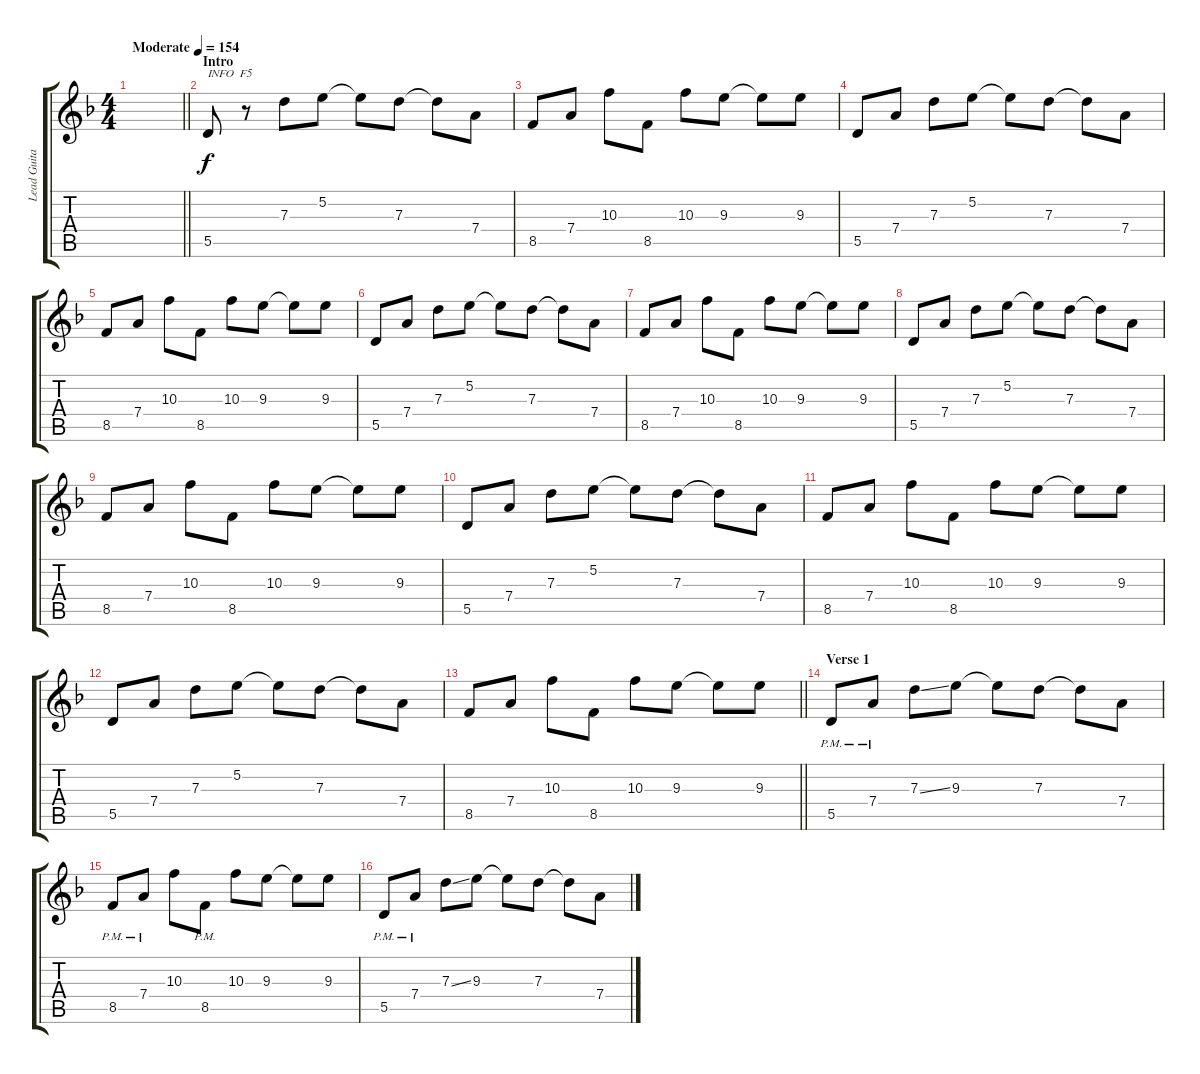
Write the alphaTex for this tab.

\track ("Lead Guitar" "Lead Guita") {instrument distortionguitar}
\staff {score tabs}
\tuning (E4 B3 G3 D3 A2 D2) {hide}
\ts (4 4)
\tempo (154 "Moderate")
\clef g2
\barLineRight lightlight
\ks f
|
\section ("" "Intro")
5.5.8{txt "INFO  F5"} r.8 7.3.8 5.2.8 5.2{t}.8 7.3.8 7.3{t}.8 7.4.8 |
8.5.8 7.4.8 10.3.8 8.5.8 10.3.8 9.3.8 9.3{t}.8 9.3.8 |
5.5.8 7.4.8 7.3.8 5.2.8 5.2{t}.8 7.3.8 7.3{t}.8 7.4.8 |
8.5.8 7.4.8 10.3.8 8.5.8 10.3.8 9.3.8 9.3{t}.8 9.3.8 |
5.5.8 7.4.8 7.3.8 5.2.8 5.2{t}.8 7.3.8 7.3{t}.8 7.4.8 |
8.5.8 7.4.8 10.3.8 8.5.8 10.3.8 9.3.8 9.3{t}.8 9.3.8 |
5.5.8 7.4.8 7.3.8 5.2.8 5.2{t}.8 7.3.8 7.3{t}.8 7.4.8 |
8.5.8 7.4.8 10.3.8 8.5.8 10.3.8 9.3.8 9.3{t}.8 9.3.8 |
5.5.8 7.4.8 7.3.8 5.2.8 5.2{t}.8 7.3.8 7.3{t}.8 7.4.8 |
8.5.8 7.4.8 10.3.8 8.5.8 10.3.8 9.3.8 9.3{t}.8 9.3.8 |
5.5.8 7.4.8 7.3.8 5.2.8 5.2{t}.8 7.3.8 7.3{t}.8 7.4.8 |
\barLineRight lightlight
8.5.8 7.4.8 10.3.8 8.5.8 10.3.8 9.3.8 9.3{t}.8 9.3.8 |
\section ("" "Verse 1")
5.5{pm}.8 7.4{pm}.8 7.3{ss}.8 9.3.8 9.3{t}.8 7.3.8 7.3{t}.8 7.4.8 |
8.5{pm}.8 7.4{pm}.8 10.3.8 8.5{pm}.8 10.3.8 9.3.8 9.3{t}.8 9.3.8 |
5.5{pm}.8 7.4{pm}.8 7.3{ss}.8 9.3.8 9.3{t}.8 7.3.8 7.3{t}.8 7.4.8
